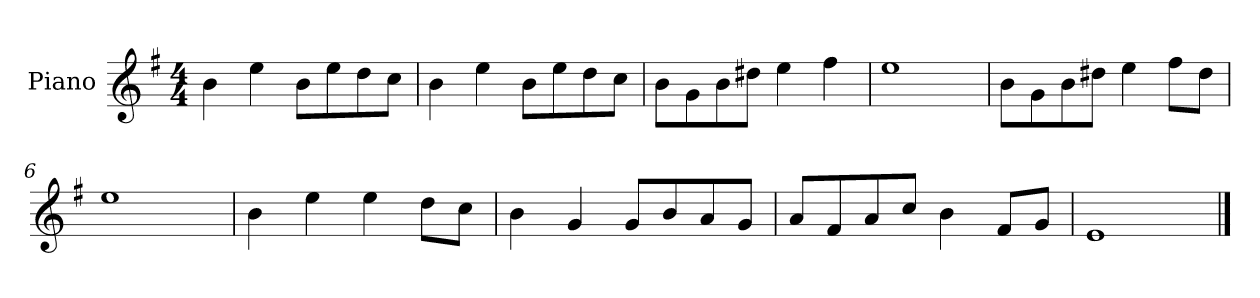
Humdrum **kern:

**kern
*part1
*staff1
*I"Piano
*I'P-no
*clefG2
*k[f#]
*M4/4
*MM90
=1
4b\
4ee\
8b\L
8ee\
8dd\
8cc\J
=2
4b\
4ee\
8b\L
8ee\
8dd\
8cc\J
=3
8b\L
8g\
8b\
8dd#X\J
4ee\
4ff#\
=4
1ee
=5
8b\L
8g\
8b\
8dd#X\J
4ee\
8ff#\L
8dd#\J
=6
1ee
=7
4b\
4ee\
4ee\
8dd\L
8cc\J
!!LO:LB:g=z
=8
4b\
4g/
8g/L
8b/
8a/
8g/J
=9
8a/L
8f#/
8a/
8cc/J
4b\
8f#/L
8g/J
=10
1e
==
*-
